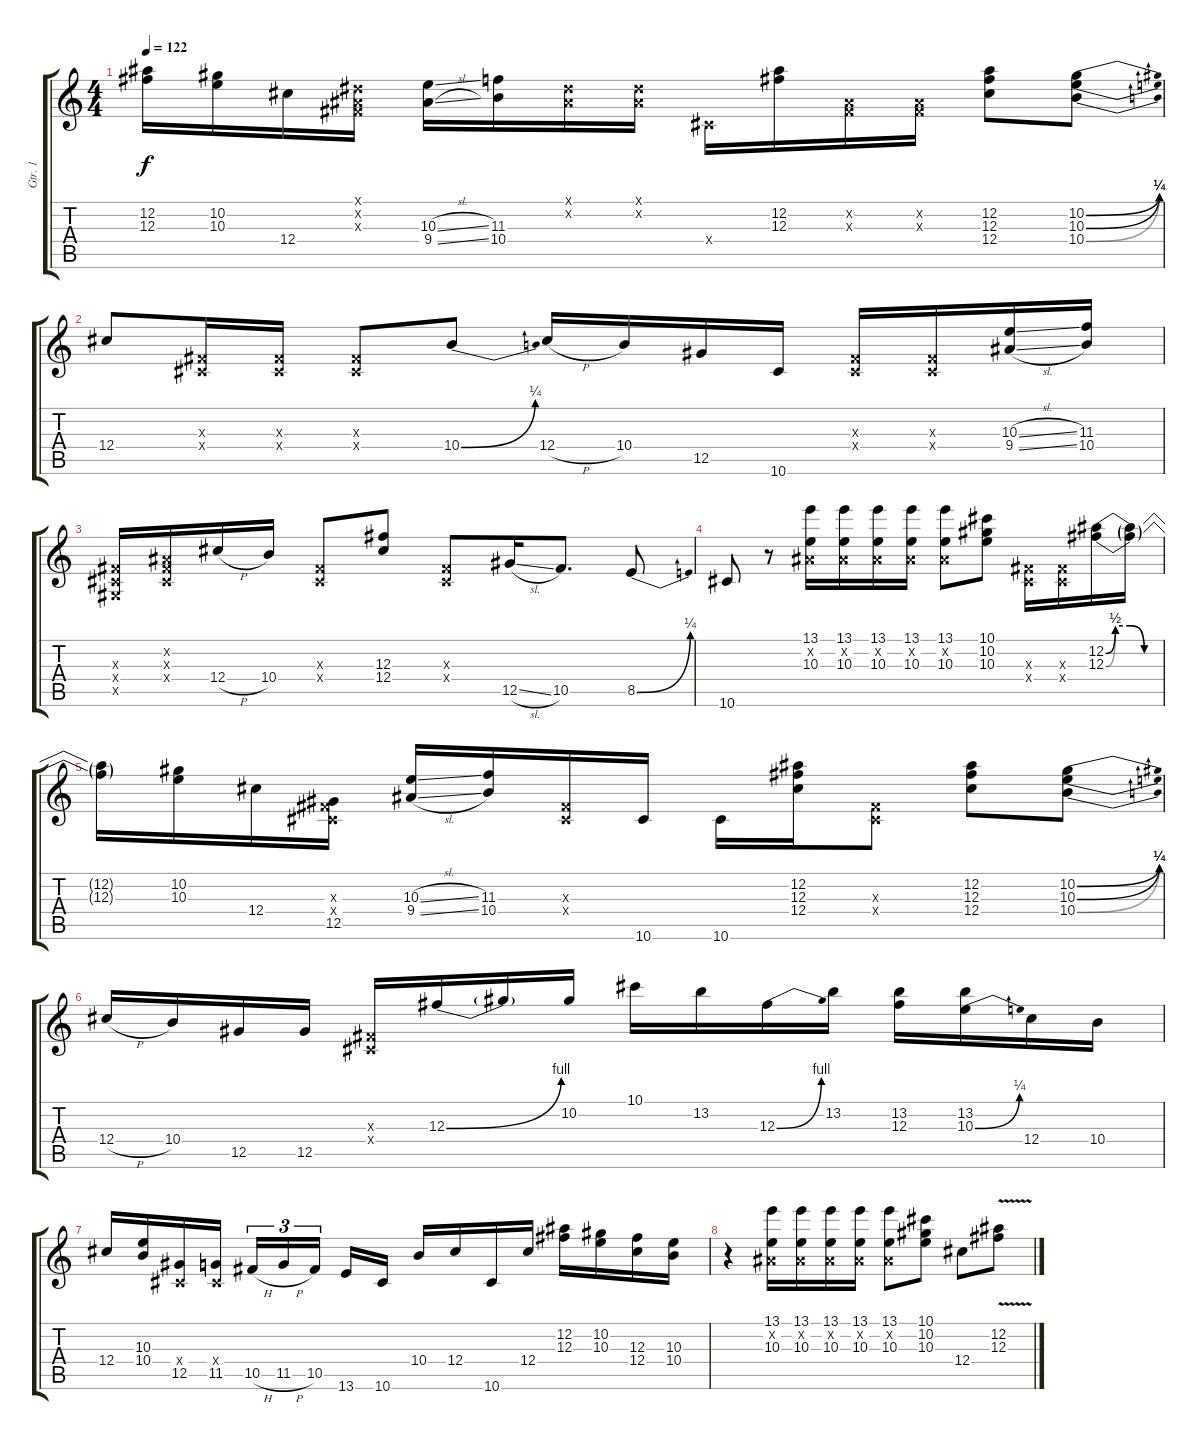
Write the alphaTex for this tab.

\track ("Gtr. 1" "Gtr. 1") {instrument electricguitarclean}
\staff {score tabs}
\tuning (Eb4 Bb3 Gb3 Db3 Ab2 Eb2) {hide}
\ts (4 4)
\tempo 122
\clef g2
\ks c
(12.2{t} 12.3{t}).16{dy f} (10.2 10.3).16 12.4.16 (0.1{x} 0.2{x} 0.3{x}).16 (10.3{sl} 9.4{sl}).16 (11.3 10.4).16 (0.1{x} 0.2{x}).16 (0.1{x} 0.2{x}).16 0.4{x}.16 (12.2 12.3).16 (0.2{x} 0.3{x}).16 (0.2{x} 0.3{x}).16 (12.2 12.3 12.4).8 (10.2{be (bend 0 0 60 1)} 10.3{be (bend 0 0 60 1)} 10.4{be (bend 0 0 60 1)}).8 |
12.4.8 (0.3{x} 0.4{x}).16 (0.3{x} 0.4{x}).16 (0.3{x} 0.4{x}).8 10.4{be (bend 0 0 60 1)}.8 12.4{h}.16 10.4.16 12.5.16 10.6.16 (0.3{x} 0.4{x}).16 (0.3{x} 0.4{x}).16 (10.3{sl} 9.4{sl}).16 (11.3 10.4).16 |
(0.3{x} 0.4{x} 0.5{x}).16 (0.2{x} 0.3{x} 0.4{x}).16 12.4{h}.16 10.4.16 (0.3{x} 0.4{x}).8 (12.3 12.4).8 (0.3{x} 0.4{x}).8 12.5{sl}.16 10.5.8{d} 8.5{be (bend 0 0 60 1)}.8 |
10.6.8 r.8 (13.1 0.2{x} 10.3).16 (13.1 0.2{x} 10.3).16 (13.1 0.2{x} 10.3).16 (13.1 0.2{x} 10.3).16 (13.1 0.2{x} 10.3).8 (10.1 10.2 10.3).8 (0.3{x} 0.4{x}).16 (0.3{x} 0.4{x}).16 (12.2{be (custom 0 0 10 2 25 2 40 0 60 0)} 12.3{be (custom 0 0 10 2 25 2 40 0 60 0)}).16 (12.2{t} 12.3{t}).16 |
(12.2{t} 12.3{t}).16 (10.2 10.3).16 12.4.16 (0.3{x} 0.4{x} 12.5).16 (10.3{sl} 9.4{sl}).16 (11.3 10.4).16 (0.3{x} 0.4{x}).16 10.6.16 10.6.16 (12.2 12.3 12.4).16 (0.3{x} 0.4{x}).8 (12.2 12.3 12.4).8 (10.2{be (bend 0 0 60 1)} 10.3{be (bend 0 0 60 1)} 10.4{be (bend 0 0 60 1)}).8 |
12.4{h}.16 10.4.16 12.5.16 12.5.16 (0.3{x} 0.4{x}).16 12.3{be (bend 0 0 60 4)}.16 12.3{t}.16 10.2.16 10.1.16 13.2.16 12.3{be (bend 0 0 60 4)}.16 13.2.16 (13.2 12.3).16 (13.2 10.3{be (bend 0 0 60 1)}).16 12.4.16 10.4.16 |
12.4.16 (10.3 10.4).16 (0.4{x} 12.5).16 (0.4{x} 11.5).16 10.5{h}.16{tu (3 2)} 11.5{h}.16{tu (3 2)} 10.5.16{tu (3 2) beam splitsecondary} 13.6.16 10.6.16 10.4.16 12.4.16 10.6.16 12.4.16 (12.2 12.3).16 (10.2 10.3).16 (12.3 12.4).16 (10.3 10.4).16 |
r.4 (13.1 0.2{x} 10.3).16 (13.1 0.2{x} 10.3).16 (13.1 0.2{x} 10.3).16 (13.1 0.2{x} 10.3).16 (13.1 0.2{x} 10.3).8 (10.1 10.2 10.3).8 12.4.8 (12.2{v} 12.3{v}).8
